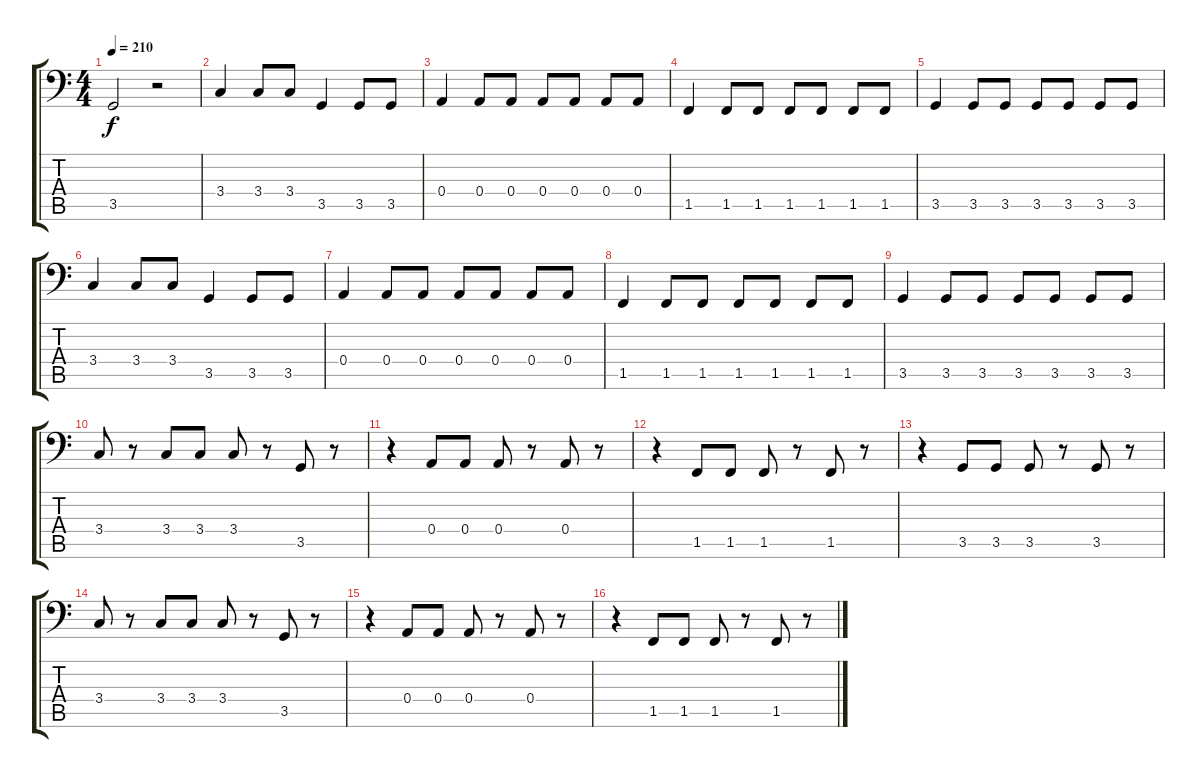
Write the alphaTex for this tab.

\track "" {instrument electricbassfinger}
\staff {score tabs}
\tuning (C3 G2 D2 A1 E1 B0) {hide}
\ts (4 4)
\tempo 210
\clef f4
\ks c
3.5.2{dy f} r.2 |
3.4.4 3.4.8 3.4.8 3.5.4 3.5.8 3.5.8 |
0.4.4 0.4.8 0.4.8 0.4.8 0.4.8 0.4.8 0.4.8 |
1.5.4 1.5.8 1.5.8 1.5.8 1.5.8 1.5.8 1.5.8 |
3.5.4 3.5.8 3.5.8 3.5.8 3.5.8 3.5.8 3.5.8 |
3.4.4 3.4.8 3.4.8 3.5.4 3.5.8 3.5.8 |
0.4.4 0.4.8 0.4.8 0.4.8 0.4.8 0.4.8 0.4.8 |
1.5.4 1.5.8 1.5.8 1.5.8 1.5.8 1.5.8 1.5.8 |
3.5.4 3.5.8 3.5.8 3.5.8 3.5.8 3.5.8 3.5.8 |
3.4.8 r.8 3.4.8 3.4.8 3.4.8 r.8 3.5.8 r.8 |
r.4 0.4.8 0.4.8 0.4.8 r.8 0.4.8 r.8 |
r.4 1.5.8 1.5.8 1.5.8 r.8 1.5.8 r.8 |
r.4 3.5.8 3.5.8 3.5.8 r.8 3.5.8 r.8 |
3.4.8 r.8 3.4.8 3.4.8 3.4.8 r.8 3.5.8 r.8 |
r.4 0.4.8 0.4.8 0.4.8 r.8 0.4.8 r.8 |
r.4 1.5.8 1.5.8 1.5.8 r.8 1.5.8 r.8
